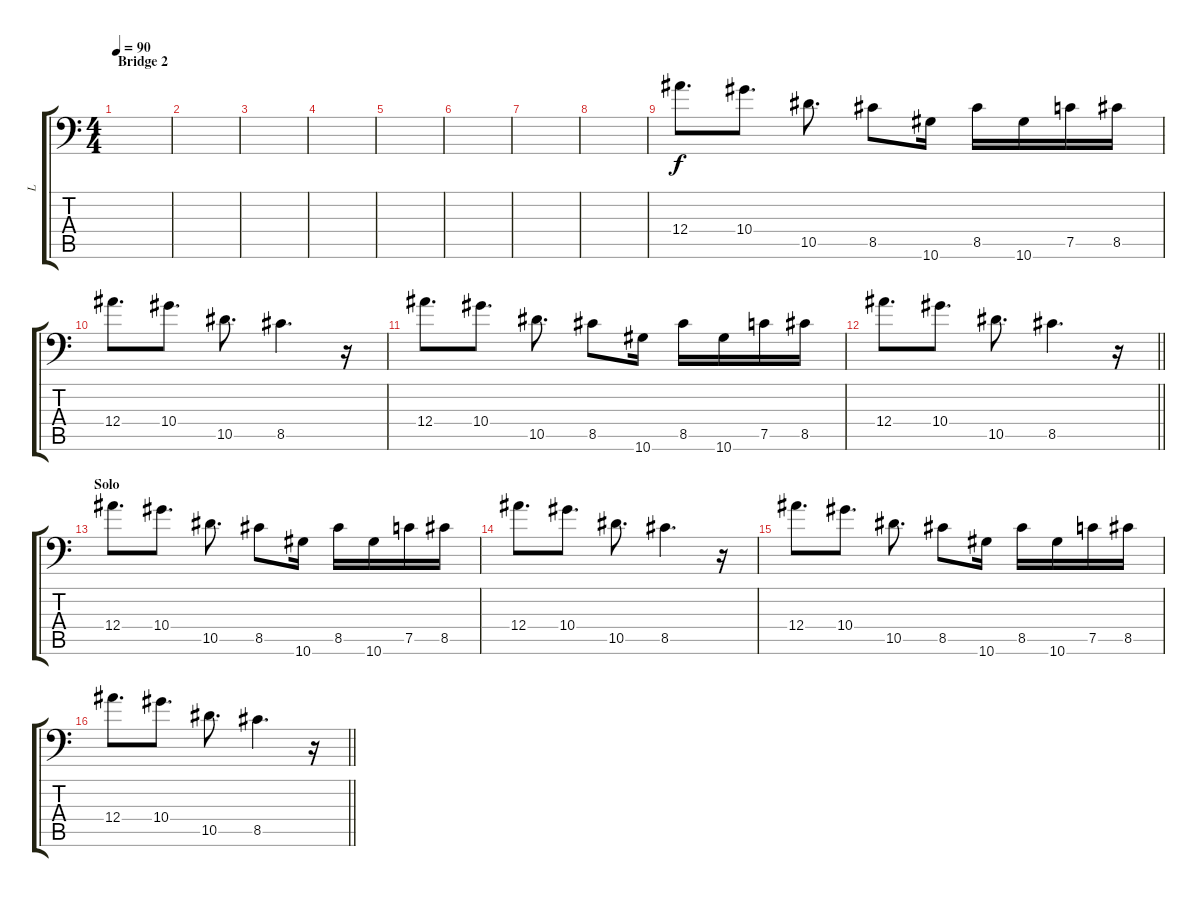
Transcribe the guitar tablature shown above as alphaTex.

\track ("L" "L") {instrument distortionguitar}
\staff {score tabs}
\tuning (C4 G3 Eb3 Bb2 F2 Bb1) {hide}
\ts (4 4)
\section ("" "Bridge 2")
\tempo 90
\clef f4
\ks c
|
|
|
|
|
|
|
|
12.4.8{d} 10.4.8{d} 10.5.8{d} 8.5.8 10.6.16 8.5.16 10.6.16 7.5.16 8.5.16 |
12.4.8{d} 10.4.8{d} 10.5.8{d} 8.5.4{d} r.16 |
12.4.8{d} 10.4.8{d} 10.5.8{d} 8.5.8 10.6.16 8.5.16 10.6.16 7.5.16 8.5.16 |
\barLineRight lightlight
12.4.8{d} 10.4.8{d} 10.5.8{d} 8.5.4{d} r.16 |
\section ("" "Solo")
12.4.8{d} 10.4.8{d} 10.5.8{d} 8.5.8 10.6.16 8.5.16 10.6.16 7.5.16 8.5.16 |
12.4.8{d} 10.4.8{d} 10.5.8{d} 8.5.4{d} r.16 |
12.4.8{d} 10.4.8{d} 10.5.8{d} 8.5.8 10.6.16 8.5.16 10.6.16 7.5.16 8.5.16 |
\barLineRight lightlight
12.4.8{d} 10.4.8{d} 10.5.8{d} 8.5.4{d} r.16
